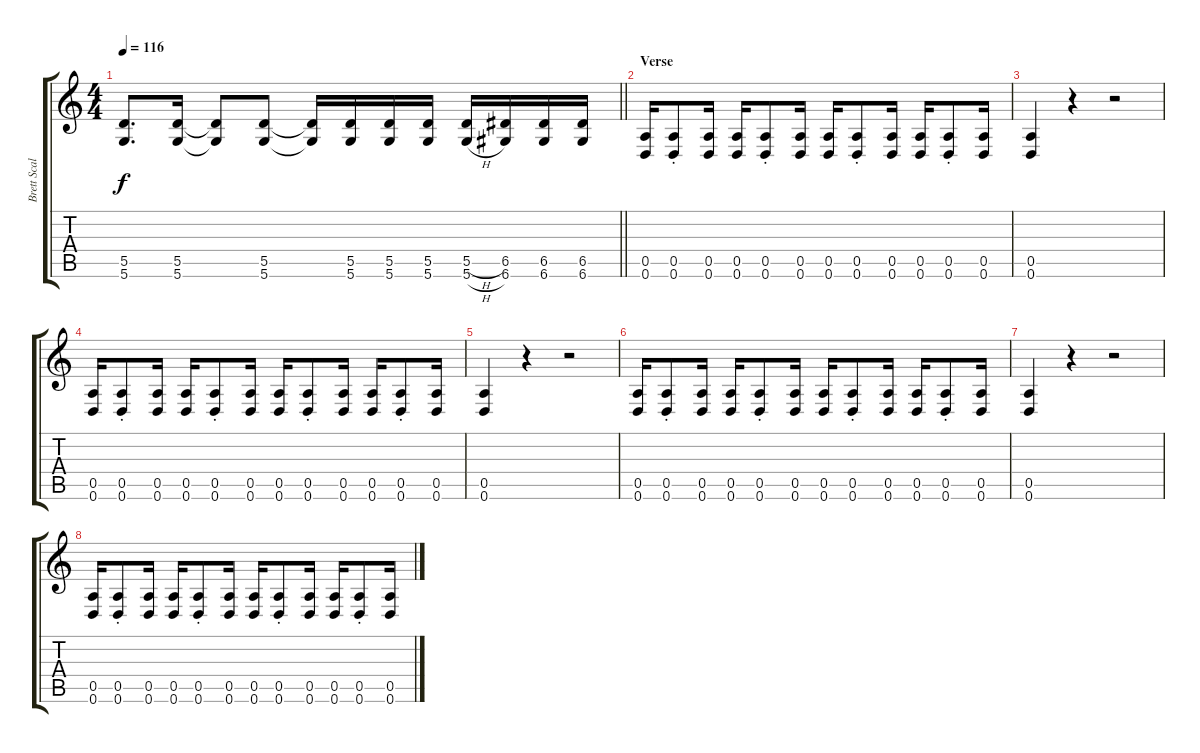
\track ("Brett Scallions (Rhythm Guitar)" "Brett Scal") {instrument distortionguitar}
\staff {score tabs}
\tuning (E4 B3 G3 D3 A2 D2) {hide}
\ts (4 4)
\tempo 116
\clef g2
\barLineRight lightlight
\ks c
(5.5 5.6).8{d dy f} (5.5 5.6).16 (5.5{t} 5.6{t}).8 (5.5 5.6).8 (5.5{t} 5.6{t}).16 (5.5 5.6).16 (5.5 5.6).16 (5.5 5.6).16 (5.5{h} 5.6{h}).16 (6.5 6.6).16 (6.5 6.6).16 (6.5 6.6).16 |
\section ("" "Verse")
(0.5 0.6).16 (0.5{st} 0.6{st}).8 (0.5 0.6).16 (0.5 0.6).16 (0.5{st} 0.6{st}).8 (0.5 0.6).16 (0.5 0.6).16 (0.5{st} 0.6{st}).8 (0.5 0.6).16 (0.5 0.6).16 (0.5{st} 0.6{st}).8 (0.5 0.6).16 |
(0.5 0.6).4 r.4 r.2 |
(0.5 0.6).16 (0.5{st} 0.6{st}).8 (0.5 0.6).16 (0.5 0.6).16 (0.5{st} 0.6{st}).8 (0.5 0.6).16 (0.5 0.6).16 (0.5{st} 0.6{st}).8 (0.5 0.6).16 (0.5 0.6).16 (0.5{st} 0.6{st}).8 (0.5 0.6).16 |
(0.5 0.6).4 r.4 r.2 |
(0.5 0.6).16 (0.5{st} 0.6{st}).8 (0.5 0.6).16 (0.5 0.6).16 (0.5{st} 0.6{st}).8 (0.5 0.6).16 (0.5 0.6).16 (0.5{st} 0.6{st}).8 (0.5 0.6).16 (0.5 0.6).16 (0.5{st} 0.6{st}).8 (0.5 0.6).16 |
(0.5 0.6).4 r.4 r.2 |
(0.5 0.6).16 (0.5{st} 0.6{st}).8 (0.5 0.6).16 (0.5 0.6).16 (0.5{st} 0.6{st}).8 (0.5 0.6).16 (0.5 0.6).16 (0.5{st} 0.6{st}).8 (0.5 0.6).16 (0.5 0.6).16 (0.5{st} 0.6{st}).8 (0.5 0.6).16
